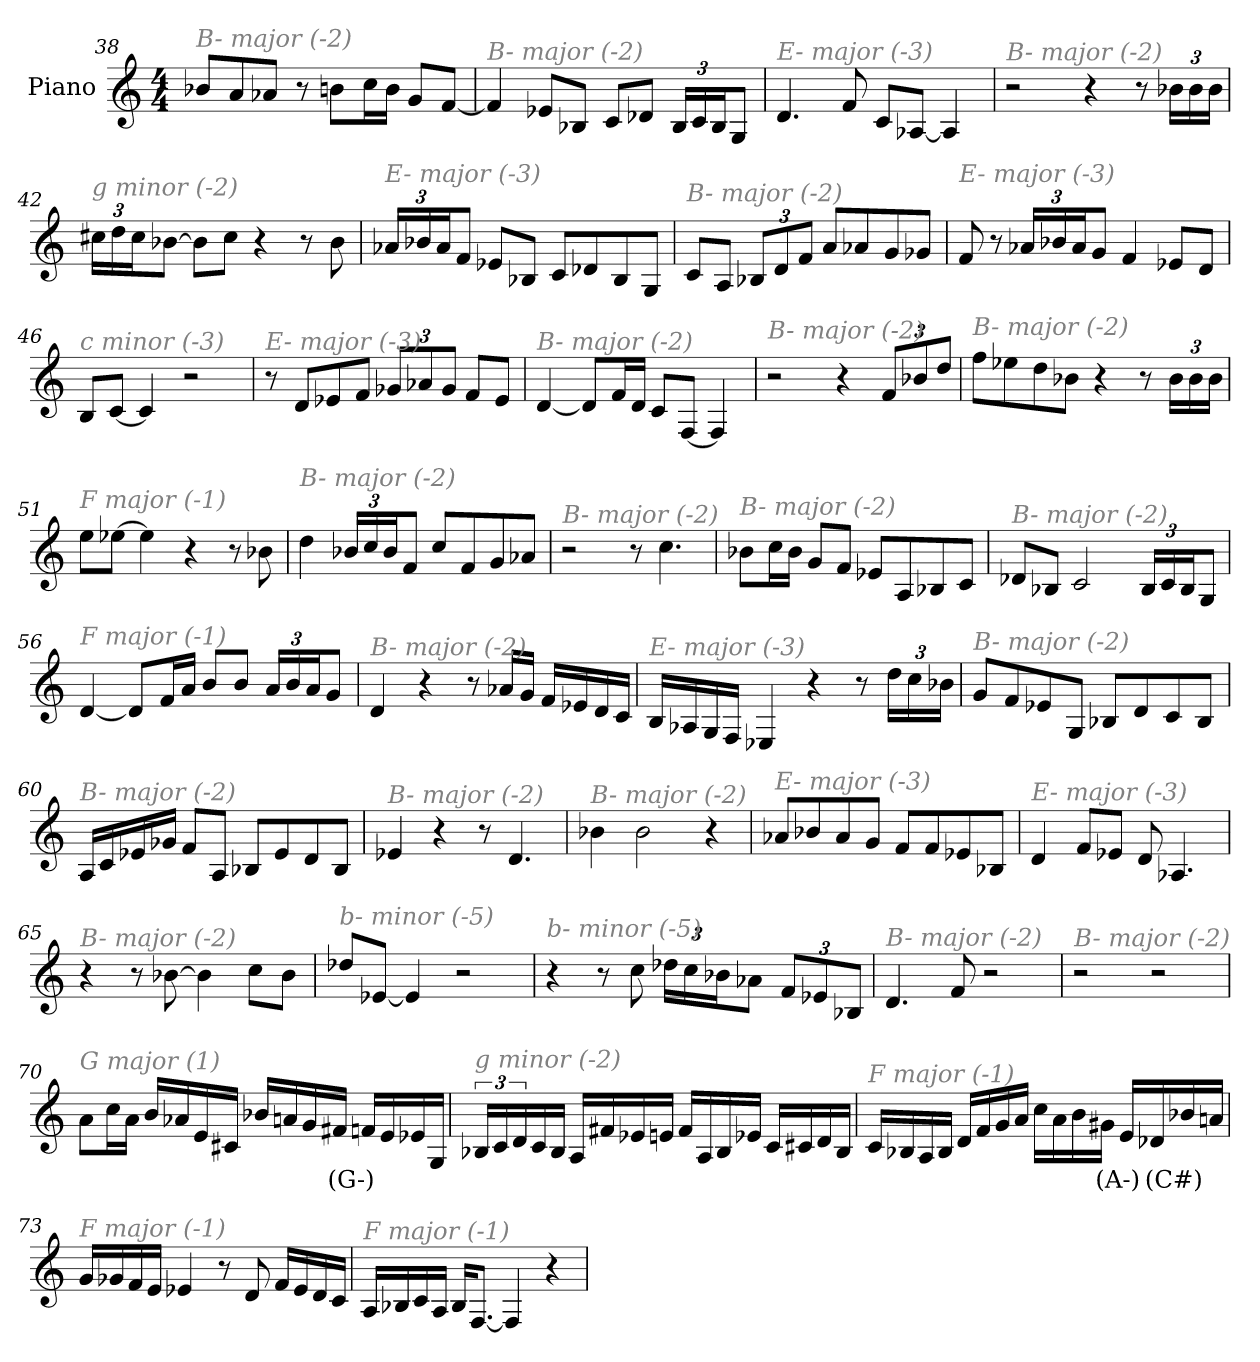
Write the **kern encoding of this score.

**kern	**text
*part1	*part1
*staff1	*staff1
*I"Piano	*
*I'Pno	*
*clefG2	*
*k[]	*
*M4/4	*
=38	=38
!LO:TX:i:color=#808080:t=B- major (-2)	!
8b-X/L	.
8a/	.
8a-X/J	.
8r	.
8bn\L	.
16cc\L	.
16b\JJ	.
8g/L	.
[8f/J	.
!!LO:PB:g=z
=39	=39
!LO:TX:i:color=#808080:t=B- major (-2)	!
4f/]	.
8e-X/L	.
8B-X/J	.
8c/L	.
8d-X/J	.
*Xbrackettup	*
24B-/LL	.
24c/	.
24B-/J	.
8G/J	.
=40	=40
!LO:TX:i:color=#808080:t=E- major (-3)	!
4.d/	.
8f/	.
8c/L	.
[8A-X/J	.
4A-/]	.
=41	=41
!LO:TX:i:color=#808080:t=B- major (-2)	!
2r	.
4r	.
8r	.
24b-X\LL	.
24b-\	.
24b-\JJ	.
=42	=42
!LO:TX:i:color=#808080:t=g minor (-2)	!
24cc#X\LL	.
24dd\	.
24cc#\J	.
[8b-X\J	.
8b-\L]	.
8cc#\J	.
4r	.
8r	.
8b-\	.
!!LO:LB:g=z
=43	=43
!LO:TX:i:color=#808080:t=E- major (-3)	!
24a-X/LL	.
24b-X/	.
24a-/J	.
8f/J	.
8e-X/L	.
8B-X/J	.
8c/L	.
8d-X/	.
8B-/	.
8G/J	.
=44	=44
!LO:TX:i:color=#808080:t=B- major (-2)	!
8c/L	.
8A/J	.
12B-X/L	.
12d/	.
12f/J	.
8a/L	.
8a-X/	.
8g/	.
8g-X/J	.
=45	=45
!LO:TX:i:color=#808080:t=E- major (-3)	!
8f/	.
8r	.
24a-X/LL	.
24b-X/	.
24a-/J	.
8g/J	.
4f/	.
8e-X/L	.
8d/J	.
=46	=46
!LO:TX:i:color=#808080:t=c minor (-3)	!
8B/L	.
[8c/J	.
4c/]	.
2r	.
!!LO:LB:g=z
=47	=47
!LO:TX:i:color=#808080:t=E- major (-3)	!
8r	.
8d/L	.
8e-X/	.
8f/J	.
12g-X/L	.
12a-X/	.
12g-/J	.
8f/L	.
8e-/J	.
=48	=48
!LO:TX:i:color=#808080:t=B- major (-2)	!
[4d/	.
8d/L]	.
16f/L	.
16d/JJ	.
8c/L	.
[8F/J	.
4F/]	.
=49	=49
!LO:TX:i:color=#808080:t=B- major (-2)	!
2r	.
4r	.
12f/L	.
12b-X/	.
12dd/J	.
=50	=50
!LO:TX:i:color=#808080:t=B- major (-2)	!
8ff\L	.
8ee-X\	.
8dd\	.
8b-X\J	.
4r	.
8r	.
24b-\LL	.
24b-\	.
24b-\JJ	.
!!LO:LB:g=z
=51	=51
!LO:TX:i:color=#808080:t=F major (-1)	!
8ee\L	.
[8ee-X\J	.
4ee-\]	.
4r	.
8r	.
8b-X\	.
=52	=52
!LO:TX:i:color=#808080:t=B- major (-2)	!
4dd\	.
24b-X/LL	.
24cc/	.
24b-/J	.
8f/J	.
8cc/L	.
8f/	.
8g/	.
8a-X/J	.
=53	=53
!LO:TX:i:color=#808080:t=B- major (-2)	!
2r	.
8r	.
4.cc\	.
=54	=54
!LO:TX:i:color=#808080:t=B- major (-2)	!
8b-X\L	.
16cc\L	.
16b-\JJ	.
8g/L	.
8f/J	.
8e-X/L	.
8A/	.
8B-X/	.
8c/J	.
!!LO:LB:g=z
=55	=55
!LO:TX:i:color=#808080:t=B- major (-2)	!
8d-X/L	.
8B-X/J	.
2c/	.
24B-/LL	.
24c/	.
24B-/J	.
8G/J	.
=56	=56
!LO:TX:i:color=#808080:t=F major (-1)	!
[4d/	.
8d/L]	.
16f/L	.
16a/JJ	.
8b/L	.
8b/J	.
24a/LL	.
24b/	.
24a/J	.
8g/J	.
=57	=57
!LO:TX:i:color=#808080:t=B- major (-2)	!
4d/	.
4r	.
8r	.
16a-X/LL	.
16g/JJ	.
16f/LL	.
16e-X/	.
16d/	.
16c/JJ	.
!!LO:LB:g=z
=58	=58
!LO:TX:i:color=#808080:t=E- major (-3)	!
16B/LL	.
16A-X/	.
16G/	.
16F/JJ	.
4E-X/	.
4r	.
8r	.
24dd\LL	.
24cc\	.
24b-X\JJ	.
=59	=59
!LO:TX:i:color=#808080:t=B- major (-2)	!
8g/L	.
8f/	.
8e-X/	.
8G/J	.
8B-X/L	.
8d/	.
8c/	.
8B-/J	.
=60	=60
!LO:TX:i:color=#808080:t=B- major (-2)	!
16A/LL	.
16c/	.
16e-X/	.
16g-X/JJ	.
8f/L	.
8A/J	.
8B-X/L	.
8e-/	.
8d/	.
8B-/J	.
=61	=61
!LO:TX:i:color=#808080:t=B- major (-2)	!
4e-X/	.
4r	.
8r	.
4.d/	.
!!LO:LB:g=z
=62	=62
!LO:TX:i:color=#808080:t=B- major (-2)	!
4b-X\	.
2b-\	.
4r	.
=63	=63
!LO:TX:i:color=#808080:t=E- major (-3)	!
8a-X/L	.
8b-X/	.
8a-/	.
8g/J	.
8f/L	.
8f/	.
8e-X/	.
8B-X/J	.
=64	=64
!LO:TX:i:color=#808080:t=E- major (-3)	!
4d/	.
8f/L	.
8e-X/J	.
8d/	.
4.A-X/	.
=65	=65
!LO:TX:i:color=#808080:t=B- major (-2)	!
4r	.
8r	.
[8b-X\	.
4b-\]	.
8cc\L	.
8b-\J	.
=66	=66
!LO:TX:i:color=#808080:t=b- minor (-5)	!
8dd-X/L	.
[8e-X/J	.
4e-/]	.
2r	.
!!LO:LB:g=z
=67	=67
!LO:TX:i:color=#808080:t=b- minor (-5)	!
4r	.
8r	.
8cc\	.
24dd-X\LL	.
24cc\	.
24b-X\J	.
8a-X\J	.
12f/L	.
12e-X/	.
12B-X/J	.
=68	=68
!LO:TX:i:color=#808080:t=B- major (-2)	!
4.d/	.
8f/	.
2r	.
=69	=69
!LO:TX:i:color=#808080:t=B- major (-2)	!
2r	.
2r	.
=70	=70
!LO:TX:i:color=#808080:t=G major (1)	!
8a\L	.
16cc\L	.
16a\JJ	.
16b/LL	.
16a-X/	.
16e/	.
16c#X/JJ	.
16b-X/LL	.
16an/	.
16g/	.
16f#Xi/JJ	(G-)
16f/LL	.
16e/	.
16e-X/	.
16G/JJ	.
!!LO:LB:g=z
=71	=71
*brackettup	*
!LO:TX:i:color=#808080:t=g minor (-2)	!
24B-X/LL	.
24c/	.
24d/	.
16c/	.
16B-/JJ	.
16A/LL	.
16f#X/	.
16e-X/	.
16en/JJ	.
16f#/LL	.
16A/	.
16B-/	.
16e-X/JJ	.
16c/LL	.
16c#X/	.
16d/	.
16B-/JJ	.
=72	=72
!LO:TX:i:color=#808080:t=F major (-1)	!
16c/LL	.
16B-X/	.
16A/	.
16B-/JJ	.
16d/LL	.
16f/	.
16g/	.
16a/JJ	.
16cc\LL	.
16a\	.
16b\	.
16g#Xi\JJ	(A-)
16e/LL	.
16d-Xi/	(C#)
16b-X/	.
16an/JJ	.
!!LO:LB:g=z
=73	=73
!LO:TX:i:color=#808080:t=F major (-1)	!
16g/LL	.
16g-X/	.
16f/	.
16e/JJ	.
4e-X/	.
8r	.
8d/	.
16f/LL	.
16e-/	.
16d/	.
16c/JJ	.
=74	=74
!LO:TX:i:color=#808080:t=F major (-1)	!
16A/LL	.
16B-X/	.
16c/	.
16A/JJ	.
16B-/KL	.
[8.F/J	.
4F/]	.
4r	.
=	=
*-	*-
